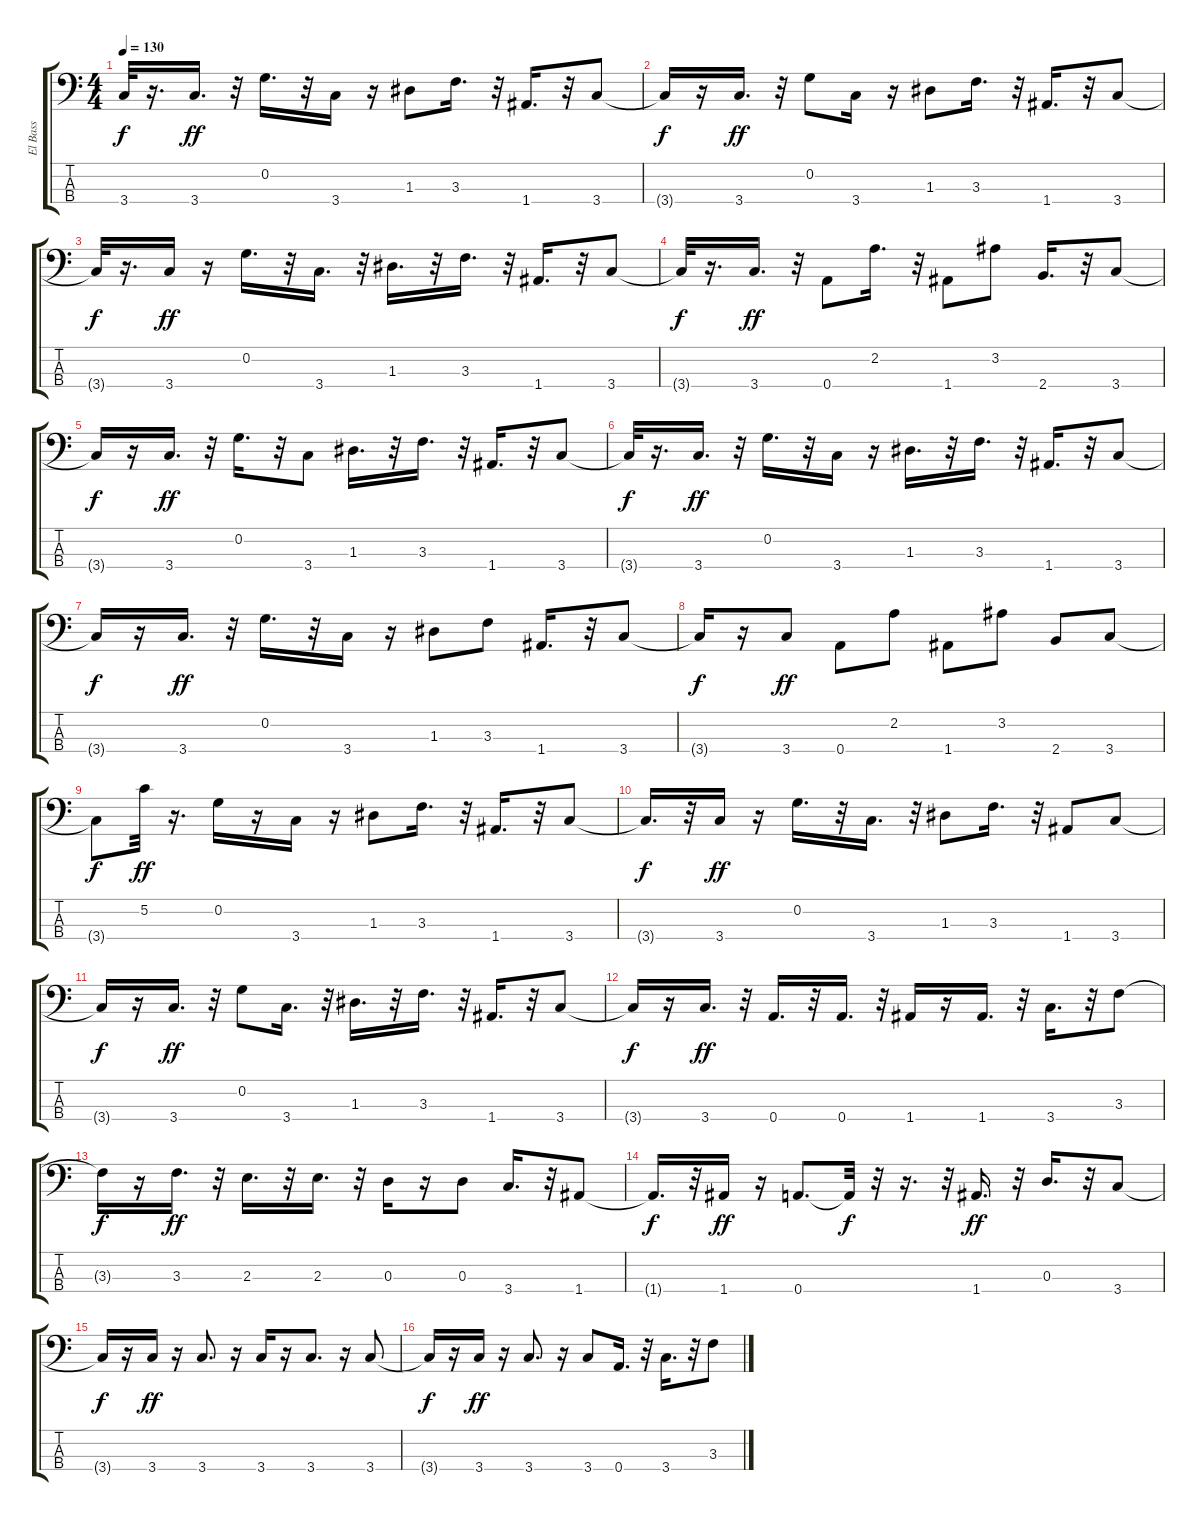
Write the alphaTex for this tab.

\track ("El Bass             " "El Bass   ") {instrument slapbass2}
\staff {score tabs}
\tuning (C-1 G2 D2 A1) {hide}
\ts (4 4)
\tempo 130
\clef f4
\ks c
3.4{t}.32{dy f} r.16{d} 3.4.16{d dy ff} r.32 0.2.16{d} r.32 3.4.16 r.16 1.3.8 3.3.16{d} r.32 1.4.16{d} r.32 3.4.8 |
3.4{t}.16{dy f} r.16 3.4.16{d dy ff} r.32 0.2.8 3.4.16 r.16 1.3.8 3.3.16{d} r.32 1.4.16{d} r.32 3.4.8 |
3.4{t}.32{dy f} r.16{d} 3.4.16{dy ff} r.16 0.2.16{d} r.32 3.4.16{d} r.32 1.3.16{d} r.32 3.3.16{d} r.32 1.4.16{d} r.32 3.4.8 |
3.4{t}.32{dy f} r.16{d} 3.4.16{d dy ff} r.32 0.4.8 2.2.16{d} r.32 1.4.8 3.2.8 2.4.16{d} r.32 3.4.8 |
3.4{t}.16{dy f} r.16 3.4.16{d dy ff} r.32 0.2.16{d} r.32 3.4.8 1.3.16{d} r.32 3.3.16{d} r.32 1.4.16{d} r.32 3.4.8 |
3.4{t}.32{dy f} r.16{d} 3.4.16{d dy ff} r.32 0.2.16{d} r.32 3.4.16 r.16 1.3.16{d} r.32 3.3.16{d} r.32 1.4.16{d} r.32 3.4.8 |
3.4{t}.16{dy f} r.16 3.4.16{d dy ff} r.32 0.2.16{d} r.32 3.4.16 r.16 1.3.8 3.3.8 1.4.16{d} r.32 3.4.8 |
3.4{t}.16{dy f} r.16 3.4.8{dy ff} 0.4.8 2.2.8 1.4.8 3.2.8 2.4.8 3.4.8 |
3.4{t}.8{dy f} 5.2.32{dy ff} r.16{d} 0.2.16 r.16 3.4.16 r.16 1.3.8 3.3.16{d} r.32 1.4.16{d} r.32 3.4.8 |
3.4{t}.16{d dy f} r.32 3.4.16{dy ff} r.16 0.2.16{d} r.32 3.4.16{d} r.32 1.3.8 3.3.16{d} r.32 1.4.8 3.4.8 |
3.4{t}.16{dy f} r.16 3.4.16{d dy ff} r.32 0.2.8 3.4.16{d} r.32 1.3.16{d} r.32 3.3.16{d} r.32 1.4.16{d} r.32 3.4.8 |
3.4{t}.16{dy f} r.16 3.4.16{d dy ff} r.32 0.4.16{d} r.32 0.4.16{d} r.32 1.4.16 r.16 1.4.16{d} r.32 3.4.16{d} r.32 3.3.8 |
3.3{t}.16{dy f} r.16 3.3.16{d dy ff} r.32 2.3.16{d} r.32 2.3.16{d} r.32 0.3.16 r.16 0.3.8 3.4.16{d} r.32 1.4.8 |
1.4{t}.16{d dy f} r.32 1.4.16{dy ff} r.16 0.4.8{d} 0.4{t}.32{dy f} r.32 r.16{d} r.32 1.4.16{d dy ff} r.32 0.3.16{d} r.32 3.4.8 |
3.4{t}.16{dy f} r.16 3.4.16{dy ff} r.16 3.4.8{d} r.16 3.4.16 r.16 3.4.8{d} r.16 3.4.8 |
3.4{t}.16{dy f} r.16 3.4.16{dy ff} r.16 3.4.8{d} r.16 3.4.8 0.4.16{d} r.32 3.4.16{d} r.32 3.3.8
